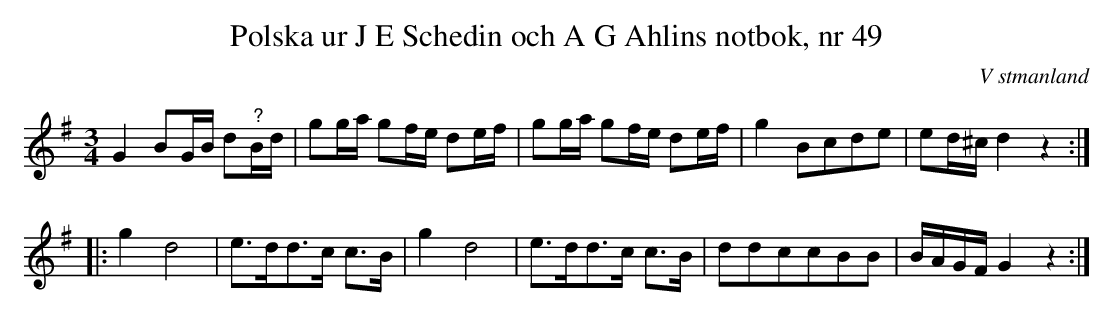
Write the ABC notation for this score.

X:1
T: Polska ur J E Schedin och A G Ahlins notbok, nr 49
O: V stmanland
M: 3/4
L: 1/8
K: G
G2 BG/B/ d"^?"B/d/ | gg/a/ gf/e/ de/f/ | gg/a/ gf/e/ de/f/ | g2 Bcde | ed/^c/ d2z2 ::
g2 d4 | e>dd>c c>B | g2 d4 | e>dd>c c>B | ddccBB | B/A/G/F/ G2 z2 :|
